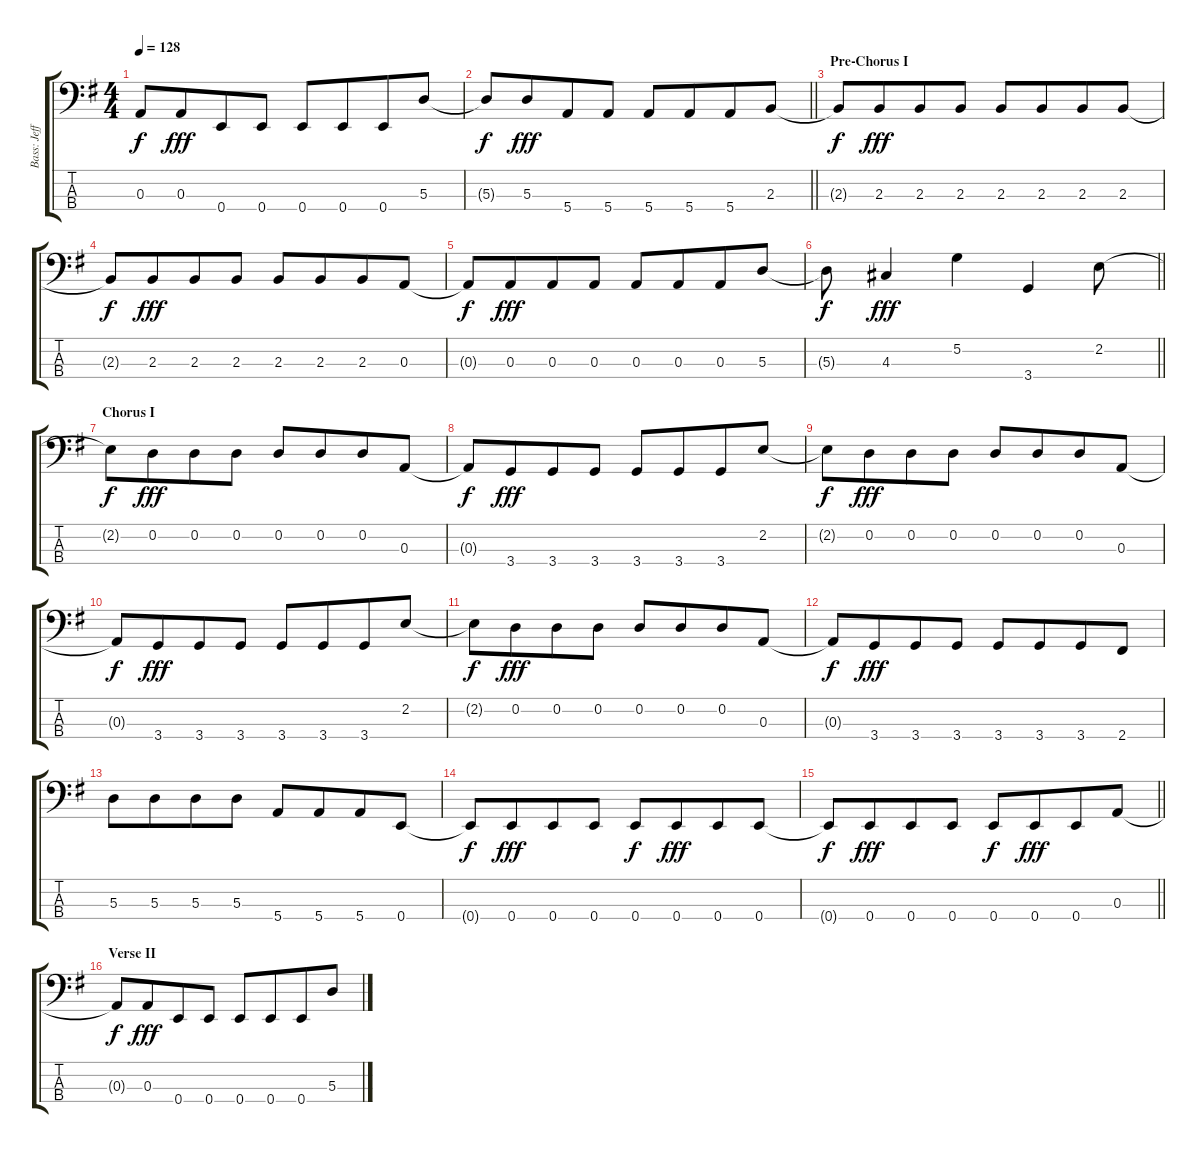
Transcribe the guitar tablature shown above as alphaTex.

\track ("Bass: Jeff" "Bass: Jeff") {instrument electricbassfinger}
\staff {score tabs}
\tuning (G2 D2 A1 E1) {hide}
\ts (4 4)
\tempo 128
\clef f4
\ks g
0.3{t}.8{dy f} 0.3.8{dy fff beam merge} 0.4.8 0.4.8 0.4.8 0.4.8{beam merge} 0.4.8 5.3.8 |
\barLineRight lightlight
5.3{t}.8{dy f} 5.3.8{dy fff beam merge} 5.4.8 5.4.8 5.4.8 5.4.8{beam merge} 5.4.8 2.3.8 |
\section ("" "Pre-Chorus I")
2.3{t}.8{dy f} 2.3.8{dy fff beam merge} 2.3.8 2.3.8 2.3.8 2.3.8{beam merge} 2.3.8 2.3.8 |
2.3{t}.8{dy f} 2.3.8{dy fff beam merge} 2.3.8 2.3.8 2.3.8 2.3.8{beam merge} 2.3.8 0.3.8 |
0.3{t}.8{dy f} 0.3.8{dy fff beam merge} 0.3.8 0.3.8 0.3.8 0.3.8{beam merge} 0.3.8 5.3.8 |
\barLineRight lightlight
5.3{t}.8{dy f} 4.3.4{dy fff} 5.2.4 3.4.4 2.2.8 |
\section ("" "Chorus I")
2.2{t}.8{dy f} 0.2.8{dy fff beam merge} 0.2.8 0.2.8 0.2.8 0.2.8{beam merge} 0.2.8 0.3.8 |
0.3{t}.8{dy f} 3.4.8{dy fff beam merge} 3.4.8 3.4.8 3.4.8 3.4.8{beam merge} 3.4.8 2.2.8 |
2.2{t}.8{dy f} 0.2.8{dy fff beam merge} 0.2.8 0.2.8 0.2.8 0.2.8{beam merge} 0.2.8 0.3.8 |
0.3{t}.8{dy f} 3.4.8{dy fff beam merge} 3.4.8 3.4.8 3.4.8 3.4.8{beam merge} 3.4.8 2.2.8 |
2.2{t}.8{dy f} 0.2.8{dy fff beam merge} 0.2.8 0.2.8 0.2.8 0.2.8{beam merge} 0.2.8 0.3.8 |
0.3{t}.8{dy f} 3.4.8{dy fff beam merge} 3.4.8 3.4.8 3.4.8 3.4.8{beam merge} 3.4.8 2.4.8 |
5.3.8 5.3.8{beam merge} 5.3.8 5.3.8 5.4.8 5.4.8{beam merge} 5.4.8 0.4.8 |
0.4{t}.8{dy f} 0.4.8{dy fff beam merge} 0.4.8 0.4.8 0.4.8{dy f} 0.4.8{dy fff beam merge} 0.4.8 0.4.8 |
\barLineRight lightlight
0.4{t}.8{dy f} 0.4.8{dy fff beam merge} 0.4.8 0.4.8 0.4.8{dy f} 0.4.8{dy fff beam merge} 0.4.8 0.3.8 |
\section ("" "Verse II")
0.3{t}.8{dy f} 0.3.8{dy fff beam merge} 0.4.8 0.4.8 0.4.8 0.4.8{beam merge} 0.4.8 5.3.8
